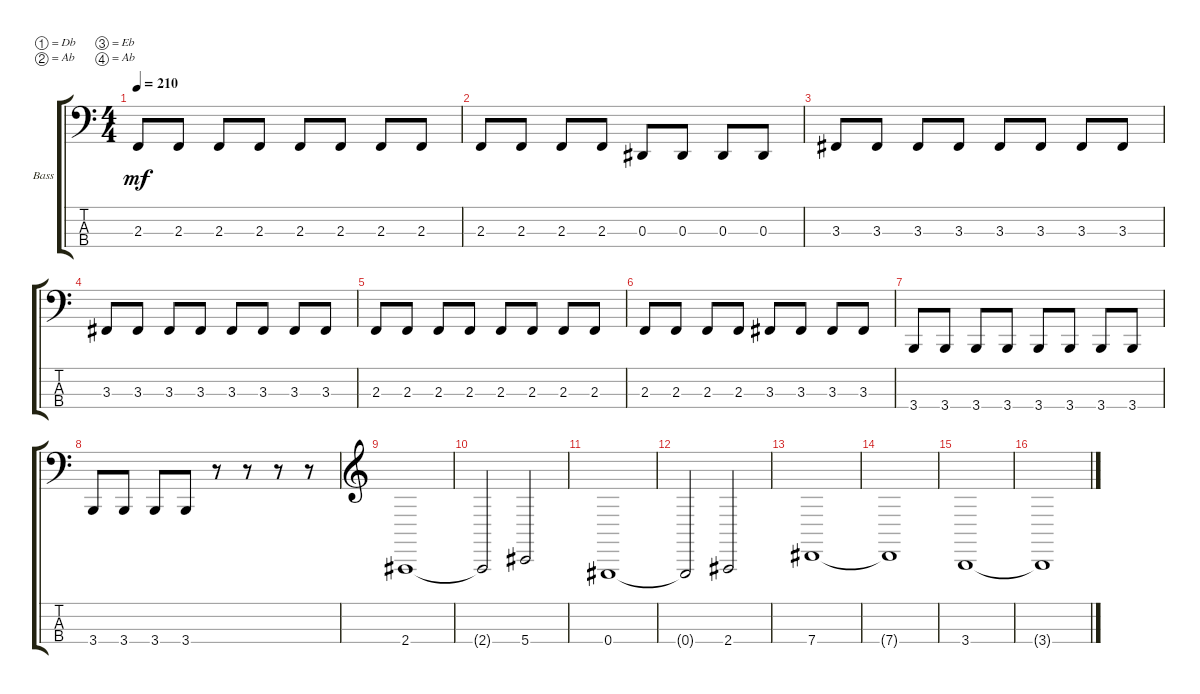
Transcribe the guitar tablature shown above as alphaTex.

\defaultSystemsLayout 4
\bracketExtendMode groupsimilarinstruments
\firstSystemTrackNameOrientation horizontal
\otherSystemsTrackNameOrientation horizontal
\track ("Michael Valentine (Bass)" "Bass") {instrument electricbassfinger}
\staff {score tabs}
\tuning (Db2 Ab1 Eb1 Ab0)
\ts (4 4)
\tempo 210
\clef f4
\ks c
2.3.8{dy mf} 2.3.8 2.3.8 2.3.8 2.3.8 2.3.8 2.3.8 2.3.8 |
2.3.8 2.3.8 2.3.8 2.3.8 0.3.8 0.3.8 0.3.8 0.3.8 |
3.3.8 3.3.8 3.3.8 3.3.8 3.3.8 3.3.8 3.3.8 3.3.8 |
3.3.8 3.3.8 3.3.8 3.3.8 3.3.8 3.3.8 3.3.8 3.3.8 |
2.3.8 2.3.8 2.3.8 2.3.8 2.3.8 2.3.8 2.3.8 2.3.8 |
2.3.8 2.3.8 2.3.8 2.3.8 3.3.8 3.3.8 3.3.8 3.3.8 |
3.4.8 3.4.8 3.4.8 3.4.8 3.4.8 3.4.8 3.4.8 3.4.8 |
3.4.8 3.4.8 3.4.8 3.4.8 r.8 r.8 r.8 r.8 |
\clef g2
2.4.1 |
2.4{t}.2 5.4.2 |
0.4.1 |
0.4{t}.2 2.4.2 |
7.4.1 |
7.4{t}.1 |
3.4.1 |
3.4{t}.1
